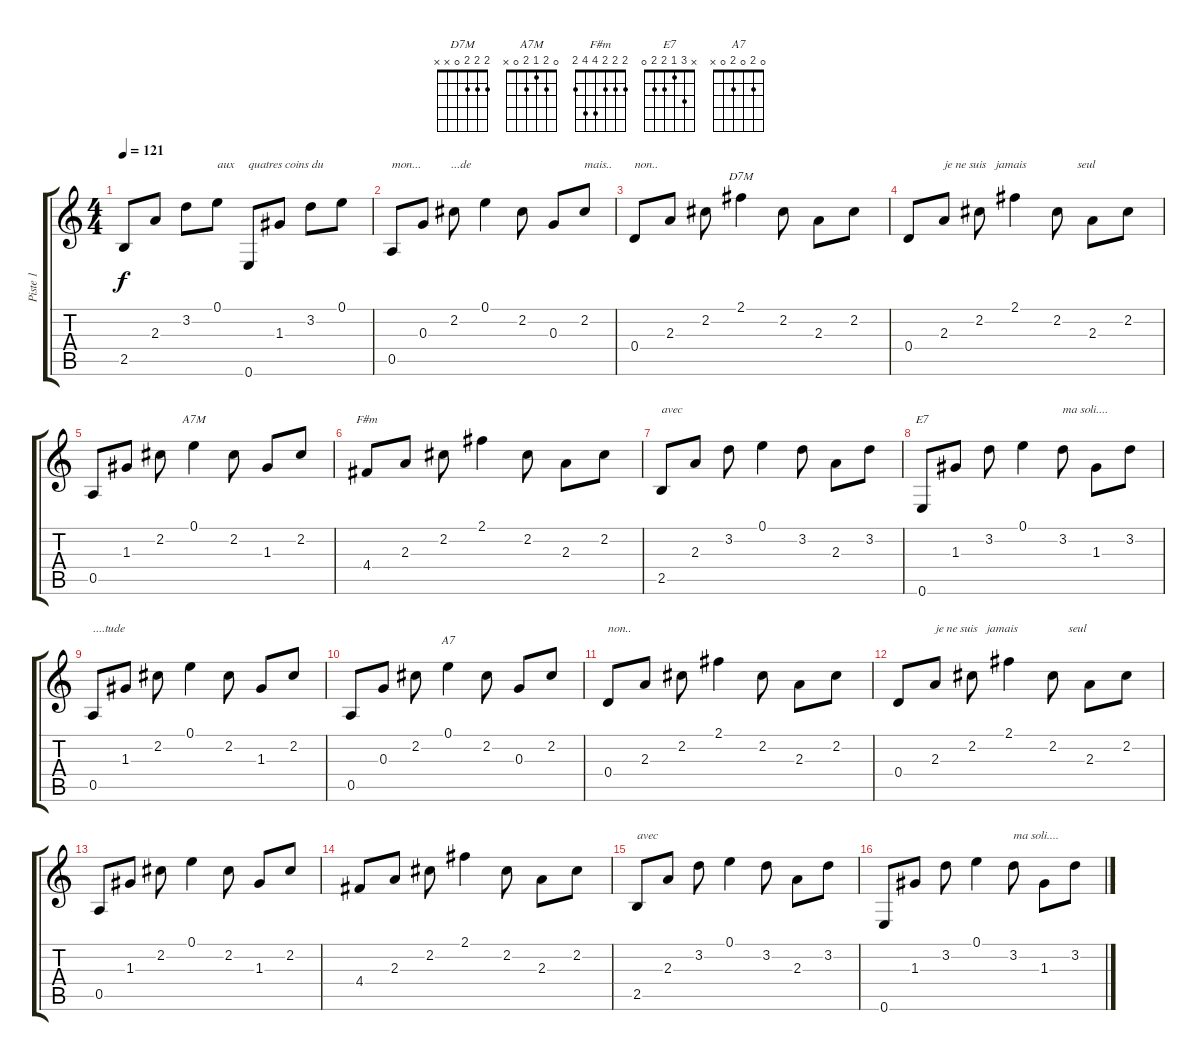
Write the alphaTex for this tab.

\track ("Piste 1" "Piste 1") {instrument acousticguitarnylon}
\staff {score tabs}
\tuning (E4 B3 G3 D3 A2 E2) {hide}
\chord ("D7M" 2 2 2 0 x x)
\chord ("A7M" 0 2 1 2 0 x)
\chord ("F#m" 2 2 2 4 4 2)
\chord ("E7" x 3 1 2 2 0)
\chord ("A7" 0 2 0 2 0 x)
\ts (4 4)
\tempo 121
\clef g2
\ks c
2.5.8{dy f} 2.3.8 3.2.8 0.1.8{txt "aux"} 0.6.8{txt "quatres coins du "} 1.3.8 3.2.8 0.1.8 |
0.5.8{txt "mon...          ...de"} 0.3.8 2.2.8 0.1.4 2.2.8 0.3.8 2.2.8{txt "mais.."} |
0.4.8{txt "non.."} 2.3.8 2.2.8 2.1.4{ch "D7M"} 2.2.8 2.3.8 2.2.8 |
0.4.8 2.3.8{txt "je ne suis   jamais                 seul"} 2.2.8 2.1.4 2.2.8 2.3.8 2.2.8 |
0.5.8 1.3.8 2.2.8 0.1.4{ch "A7M"} 2.2.8 1.3.8 2.2.8 |
4.4.8{ch "F#m"} 2.3.8 2.2.8 2.1.4 2.2.8 2.3.8 2.2.8 |
2.5.8{txt "avec"} 2.3.8 3.2.8 0.1.4 3.2.8 2.3.8 3.2.8 |
0.6.8{ch "E7"} 1.3.8 3.2.8 0.1.4 3.2.8{txt "ma soli...."} 1.3.8 3.2.8 |
0.5.8{txt "....tude"} 1.3.8 2.2.8 0.1.4 2.2.8 1.3.8 2.2.8 |
0.5.8 0.3.8 2.2.8 0.1.4{ch "A7"} 2.2.8 0.3.8 2.2.8 |
0.4.8{txt "non.."} 2.3.8 2.2.8 2.1.4 2.2.8 2.3.8 2.2.8 |
0.4.8 2.3.8{txt "je ne suis   jamais                 seul"} 2.2.8 2.1.4 2.2.8 2.3.8 2.2.8 |
0.5.8 1.3.8 2.2.8 0.1.4 2.2.8 1.3.8 2.2.8 |
4.4.8 2.3.8 2.2.8 2.1.4 2.2.8 2.3.8 2.2.8 |
2.5.8{txt "avec"} 2.3.8 3.2.8 0.1.4 3.2.8 2.3.8 3.2.8 |
0.6.8 1.3.8 3.2.8 0.1.4 3.2.8{txt "ma soli...."} 1.3.8 3.2.8
